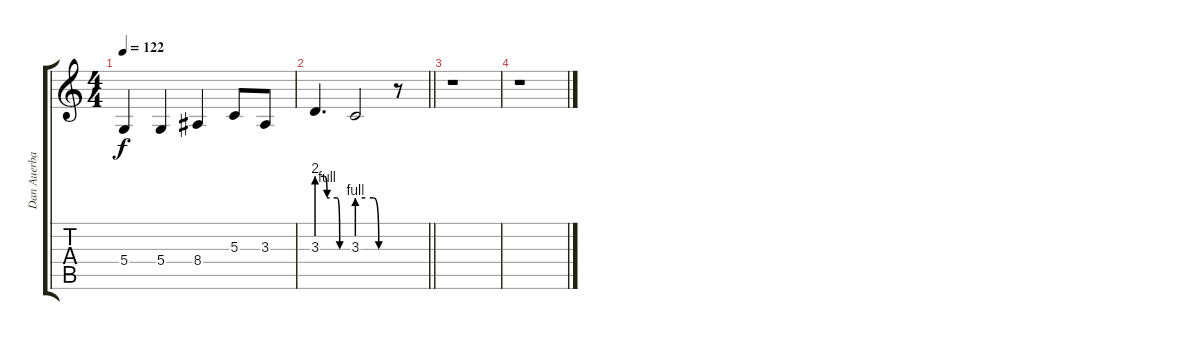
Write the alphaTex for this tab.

\track ("Dan Auerbach" "Dan Auerba") {instrument altosax}
\staff {score tabs}
\tuning (E4 B3 G3 D3 A2 E2) {hide}
\ts (4 4)
\tempo 122
\clef g2
\ks c
5.4.4{dy f} 5.4.4 8.4.4 5.3.8 3.3.8 |
\barLineRight lightlight
3.3{be (custom 0 8 15 8 20 4 25 4 40 4 45 0 60 0)}.4{d} 3.3{be (custom 0 4 15 4 30 4 40 0 60 0)}.2 r.8 |
r.1 |
r.1
